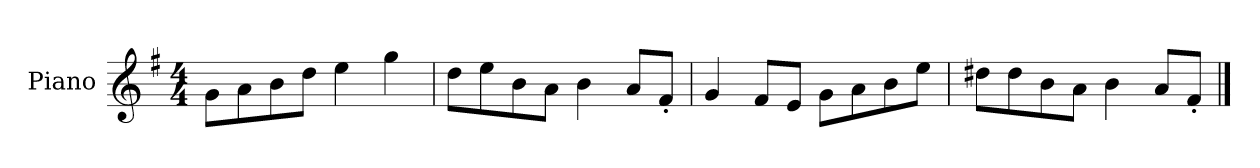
**kern
*part1
*staff1
*I"Piano
*I'P-no
*clefG2
*k[f#]
*M4/4
*MM90
=1
8g\L
8a\
8b\
8dd\J
4ee\
4gg\
=2
8dd\L
8ee\
8b\
8a\J
4b\
8a/L
8f#'/J
=3
4g/
8f#/L
8e/J
8g\L
8a\
8b\
8ee\J
=4
8dd#X\L
8dd#\
8b\
8a\J
4b\
8a/L
8f#'/J
==
*-
